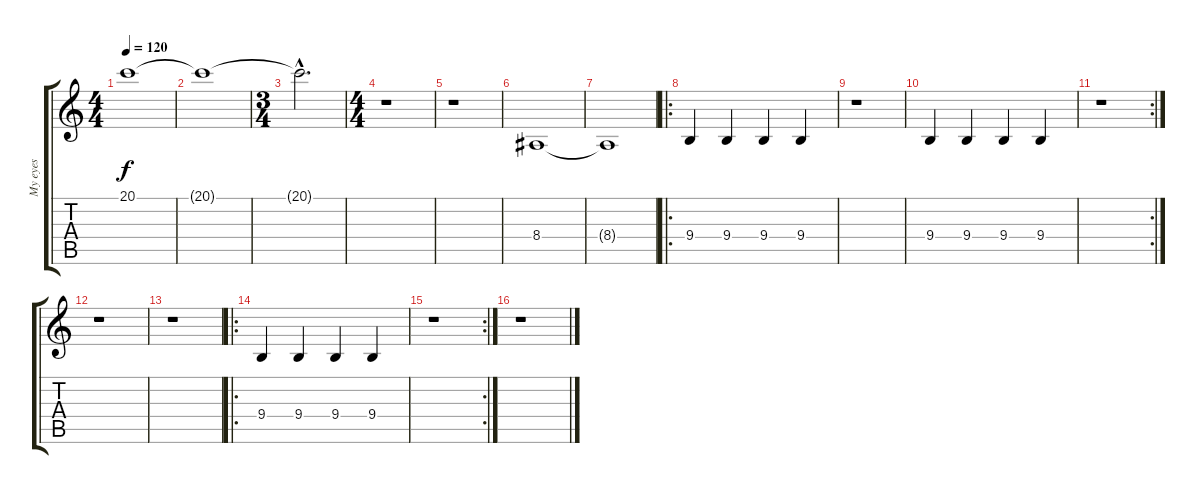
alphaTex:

\track ("My eyes" "My eyes") {instrument tubularbells}
\staff {score tabs}
\tuning (E4 B3 G3 D3 A2 E2) {hide}
\ts (4 4)
\tempo 120
\clef g2
\ks c
20.1{t}.1{dy f} |
20.1{t}.1 |
\ts (3 4)
20.1{hac t}.2{d} |
\ts (4 4)
r.1 |
r.1{volume 0} |
8.4.1{volume 10 instrument helicopter} |
8.4{t}.1 |
\ro
9.4.4{instrument tubularbells} 9.4.4 9.4.4 9.4.4 |
r.1 |
9.4.4 9.4.4 9.4.4 9.4.4 |
\rc 2
r.1 |
r.1 |
r.1 |
\ro
9.4.4 9.4.4 9.4.4 9.4.4 |
\rc 2
r.1 |
r.1
